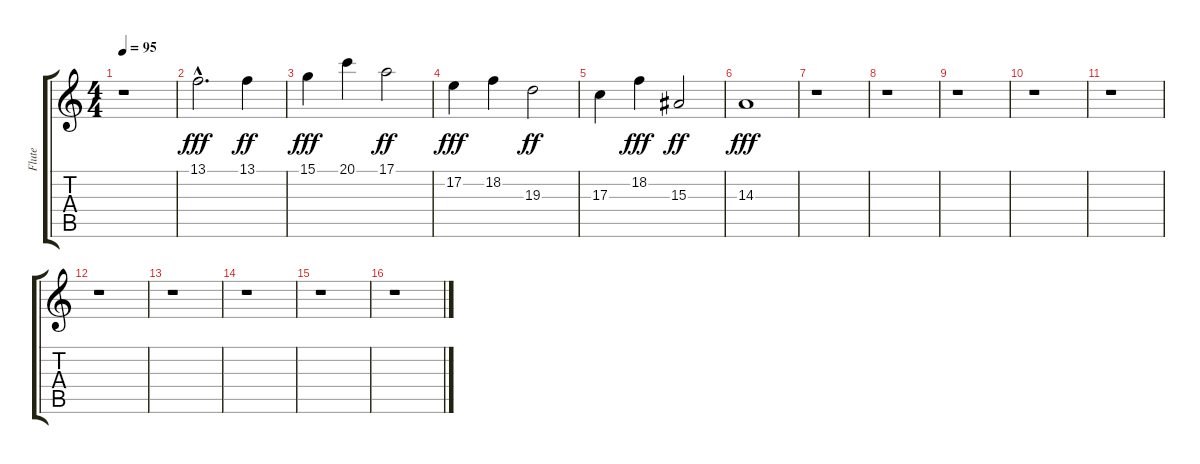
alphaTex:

\track ("Flute" "Flute") {instrument flute}
\staff {score tabs}
\tuning (E4 B3 G3 D3 A2 E2) {hide}
\ts (4 4)
\tempo 95
\clef g2
\ks c
r.1{dy fff instrument flute} |
13.1{hac}.2{d instrument flute} 13.1.4{dy ff} |
15.1.4{dy fff} 20.1.4 17.1.2{dy ff} |
17.2.4{dy fff} 18.2.4 19.3.2{dy ff} |
17.3.4 18.2.4{dy fff} 15.3.2{dy ff} |
14.3.1{dy fff} |
r.1 |
r.1 |
r.1 |
r.1 |
r.1 |
r.1 |
r.1 |
r.1 |
r.1 |
r.1
